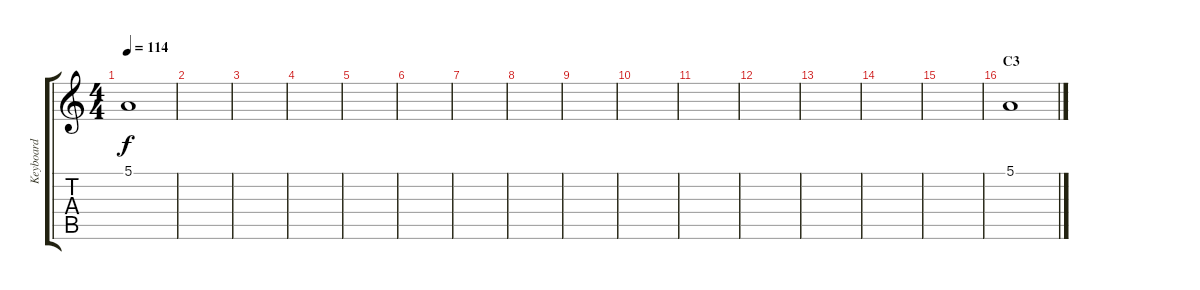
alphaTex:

\track ("Keyboard" "Keyboard") {instrument electricgrandpiano}
\staff {score tabs}
\tuning (E4 B3 G3 D3 A2 E2) {hide}
\ts (4 4)
\tempo 114
\clef g2
\ks c
5.1{t}.1{dy f} |
|
|
|
|
|
|
|
|
|
|
|
|
|
|
\section ("" "C3")
5.1.1
